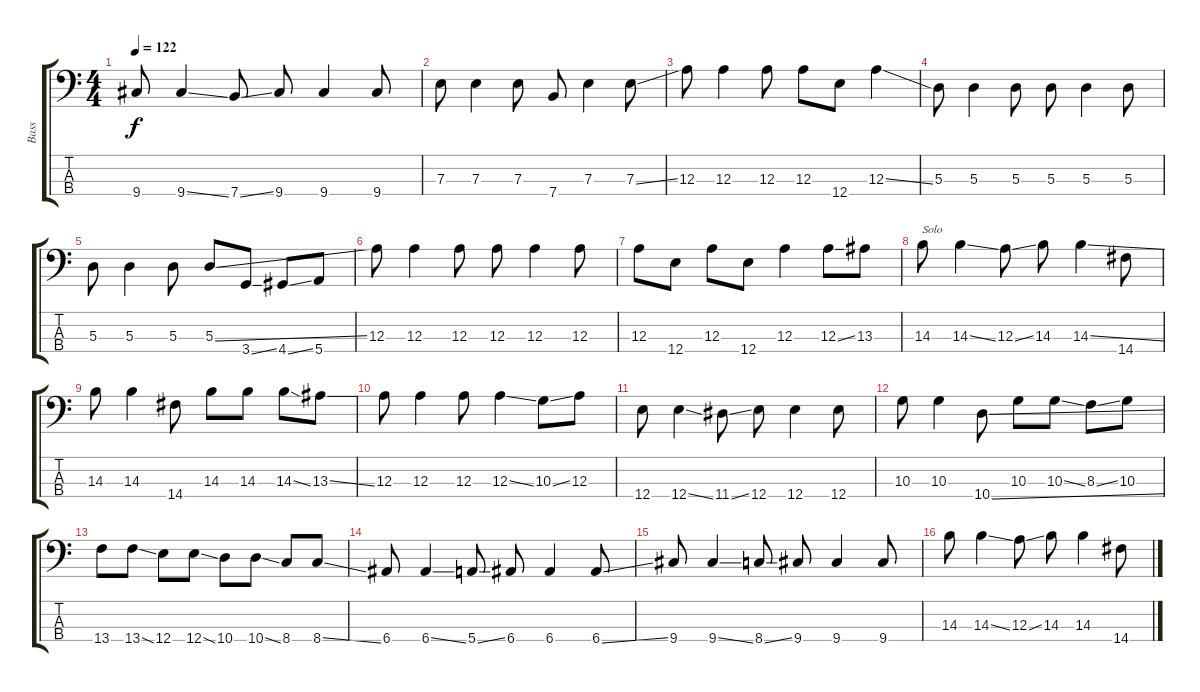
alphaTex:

\track ("Bass" "Bass") {instrument synthbass2}
\staff {score tabs}
\tuning (G2 D2 A1 E1) {hide}
\ts (4 4)
\tempo 122
\clef f4
\ks c
9.4.8{dy f} 9.4{ss}.4 7.4{ss}.8 9.4.8 9.4.4 9.4.8 |
7.3.8 7.3.4 7.3.8 7.4.8 7.3.4 7.3{ss}.8 |
12.3.8 12.3.4 12.3.8 12.3.8 12.4.8 12.3{ss}.4 |
5.3.8 5.3.4 5.3.8 5.3.8 5.3.4 5.3.8 |
5.3.8 5.3.4 5.3.8 5.3{ss}.8 3.4{ss}.8 4.4{ss}.8 5.4.8 |
12.3.8 12.3.4 12.3.8 12.3.8 12.3.4 12.3.8 |
12.3.8 12.4.8 12.3.8 12.4.8 12.3.4 12.3{ss}.8 13.3.8 |
14.3.8{txt "Solo"} 14.3{ss}.4 12.3{ss}.8 14.3.8 14.3{ss}.4 14.4.8 |
14.3.8 14.3.4 14.4.8 14.3.8 14.3.8 14.3{ss}.8 13.3{ss}.8 |
12.3.8 12.3.4 12.3.8 12.3{ss}.4 10.3{ss}.8 12.3.8 |
12.4.8 12.4{ss}.4 11.4{ss}.8 12.4.8 12.4.4 12.4.8 |
10.3.8 10.3.4 10.4{ss}.8 10.3.8 10.3{ss}.8 8.3{ss}.8 10.3.8 |
13.4.8 13.4{ss}.8 12.4.8 12.4{ss}.8 10.4.8 10.4{ss}.8 8.4.8 8.4{ss}.8 |
6.4.8 6.4{ss}.4 5.4{ss}.8 6.4.8 6.4.4 6.4{ss}.8 |
9.4.8 9.4{ss}.4 8.4{ss}.8 9.4.8 9.4.4 9.4.8 |
14.3.8 14.3{ss}.4 12.3{ss}.8 14.3.8 14.3{ss}.4 14.4.8
